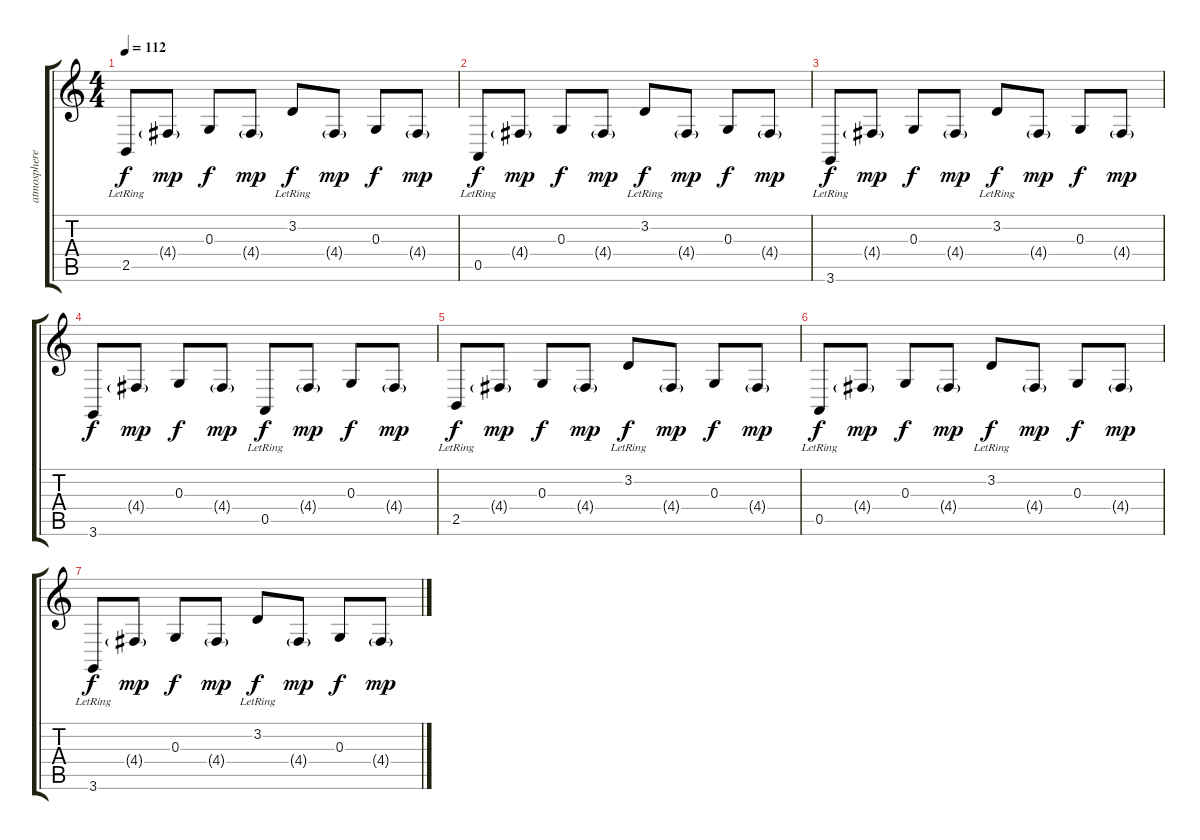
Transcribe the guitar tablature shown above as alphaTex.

\track ("atmosphere" "atmosphere") {instrument fx8scifi}
\staff {score tabs}
\tuning (E4 B3 G3 D3 A2 E2) {hide}
\ts (4 4)
\tempo 112
\clef g2
\ks c
2.5{lr}.8{dy f} 4.4{g}.8{dy mp} 0.3.8{dy f} 4.4{g}.8{dy mp} 3.2{lr}.8{dy f} 4.4{g}.8{dy mp} 0.3.8{dy f} 4.4{g}.8{dy mp} |
0.5{lr}.8{dy f} 4.4{g}.8{dy mp} 0.3.8{dy f} 4.4{g}.8{dy mp} 3.2{lr}.8{dy f} 4.4{g}.8{dy mp} 0.3.8{dy f} 4.4{g}.8{dy mp} |
3.6{lr}.8{dy f} 4.4{g}.8{dy mp} 0.3.8{dy f} 4.4{g}.8{dy mp} 3.2{lr}.8{dy f} 4.4{g}.8{dy mp} 0.3.8{dy f} 4.4{g}.8{dy mp} |
3.6.8{dy f} 4.4{g}.8{dy mp} 0.3.8{dy f} 4.4{g}.8{dy mp} 0.5{lr}.8{dy f} 4.4{g}.8{dy mp} 0.3.8{dy f} 4.4{g}.8{dy mp} |
2.5{lr}.8{dy f} 4.4{g}.8{dy mp} 0.3.8{dy f} 4.4{g}.8{dy mp} 3.2{lr}.8{dy f} 4.4{g}.8{dy mp} 0.3.8{dy f} 4.4{g}.8{dy mp} |
0.5{lr}.8{dy f} 4.4{g}.8{dy mp} 0.3.8{dy f} 4.4{g}.8{dy mp} 3.2{lr}.8{dy f} 4.4{g}.8{dy mp} 0.3.8{dy f} 4.4{g}.8{dy mp} |
3.6{lr}.8{dy f} 4.4{g}.8{dy mp} 0.3.8{dy f} 4.4{g}.8{dy mp} 3.2{lr}.8{dy f} 4.4{g}.8{dy mp} 0.3.8{dy f} 4.4{g}.8{dy mp}
